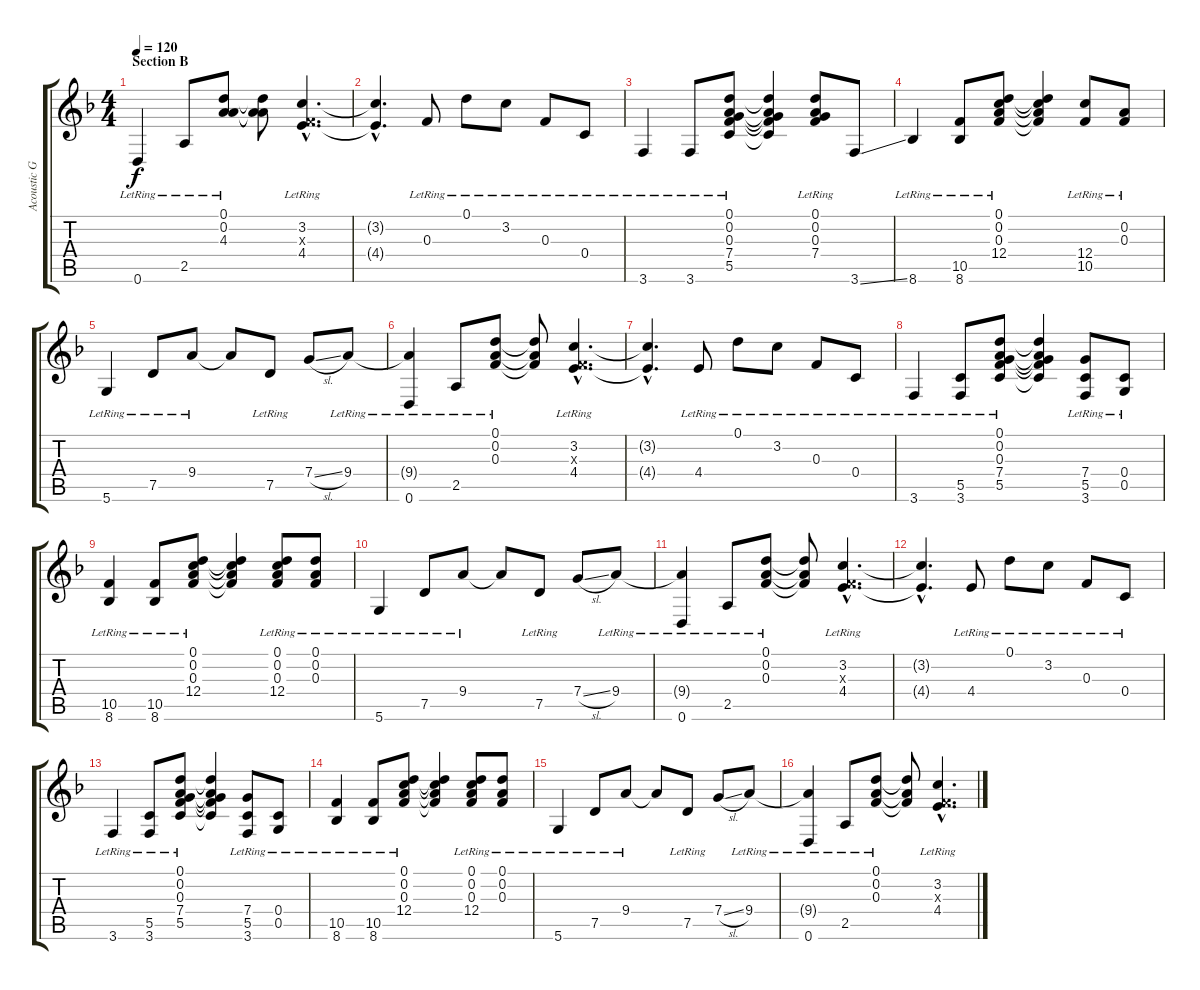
\track ("Acoustic Guitar 2 (Full Step Down)" "Acoustic G") {instrument acousticguitarsteel}
\staff {score tabs}
\tuning (D4 A3 F3 C3 G2 D2) {hide}
\ts (4 4)
\section ("" "Section B")
\tempo 120
\clef g2
\ks f
0.6{lr}.4{dy f} 2.5{lr}.8 (0.1{lr} 0.2{lr} 4.3{lr}).8 (0.1{t} 0.2{t} 4.3{t}).8 (3.2{hac lr} 0.3{hac x} 4.4{hac lr}).4{d} |
(3.2{hac t} 4.4{hac t}).4{d} 0.3{lr}.8 0.1{lr}.8 3.2{lr}.8 0.3{lr}.8 0.4{lr}.8 |
3.6{lr}.4 3.6{lr}.8 (0.1 0.2{lr} 0.3{lr} 7.4{lr} 5.5{lr}).8 (0.1{t} 0.2{t} 0.3{t} 7.4{t} 5.5{t}).4 (0.1{lr} 0.2{lr} 0.3{lr} 7.4{lr}).8 3.6{ss}.8 |
8.6{lr}.4 (10.5{lr} 8.6{lr}).8 (0.1{lr} 0.2{lr} 0.3{lr} 12.4{lr}).8 (0.1{t} 0.2{t} 0.3{t} 12.4{t}).4 (12.4{lr} 10.5{lr}).8 (0.2{lr} 0.3{lr}).8 |
5.6{lr}.4 7.5{lr}.8 9.4{lr}.8 9.4{t}.8 7.5{lr}.8 7.4{sl}.8 9.4{lr}.8 |
(9.4{t} 0.6{lr}).4 2.5{lr}.8 (0.1{lr} 0.2{lr} 0.3{lr}).8 (0.1{t} 0.2{t} 0.3{t}).8 (3.2{hac lr} 0.3{hac x} 4.4{hac lr}).4{d} |
(3.2{hac t} 4.4{hac t}).4{d} 4.4{lr}.8 0.1{lr}.8 3.2{lr}.8 0.3{lr}.8 0.4{lr}.8 |
3.6{lr}.4 (5.5{lr} 3.6{lr}).8 (0.1{lr} 0.2{lr} 0.3{lr} 7.4{lr} 5.5{lr}).8 (0.1{t} 0.2{t} 0.3{t} 7.4{t} 5.5{t}).4 (7.4{lr} 5.5{lr} 3.6{lr}).8 (0.4{lr} 0.5{lr}).8 |
(10.5{lr} 8.6{lr}).4 (10.5{lr} 8.6{lr}).8 (0.1{lr} 0.2{lr} 0.3{lr} 12.4{lr}).8 (0.1{t} 0.2{t} 0.3{t} 12.4{t}).4 (0.1{lr} 0.2{lr} 0.3{lr} 12.4{lr}).8 (0.1{lr} 0.2{lr} 0.3{lr}).8 |
5.6{lr}.4 7.5{lr}.8 9.4{lr}.8 9.4{t}.8 7.5{lr}.8 7.4{sl}.8 9.4{lr}.8 |
(9.4{t} 0.6{lr}).4 2.5{lr}.8 (0.1{lr} 0.2{lr} 0.3{lr}).8 (0.1{t} 0.2{t} 0.3{t}).8 (3.2{hac lr} 0.3{hac x} 4.4{hac lr}).4{d} |
(3.2{hac t} 4.4{hac t}).4{d} 4.4{lr}.8 0.1{lr}.8 3.2{lr}.8 0.3{lr}.8 0.4{lr}.8 |
3.6{lr}.4 (5.5{lr} 3.6{lr}).8 (0.1{lr} 0.2{lr} 0.3{lr} 7.4{lr} 5.5{lr}).8 (0.1{t} 0.2{t} 0.3{t} 7.4{t} 5.5{t}).4 (7.4{lr} 5.5{lr} 3.6{lr}).8 (0.4{lr} 0.5{lr}).8 |
(10.5{lr} 8.6{lr}).4 (10.5{lr} 8.6{lr}).8 (0.1{lr} 0.2{lr} 0.3{lr} 12.4{lr}).8 (0.1{t} 0.2{t} 0.3{t} 12.4{t}).4 (0.1{lr} 0.2{lr} 0.3{lr} 12.4{lr}).8 (0.1{lr} 0.2{lr} 0.3{lr}).8 |
5.6{lr}.4 7.5{lr}.8 9.4{lr}.8 9.4{t}.8 7.5{lr}.8 7.4{sl}.8 9.4{lr}.8 |
(9.4{t} 0.6{lr}).4 2.5{lr}.8 (0.1{lr} 0.2{lr} 0.3{lr}).8 (0.1{t} 0.2{t} 0.3{t}).8 (3.2{hac lr} 0.3{hac x} 4.4{hac lr}).4{d}
